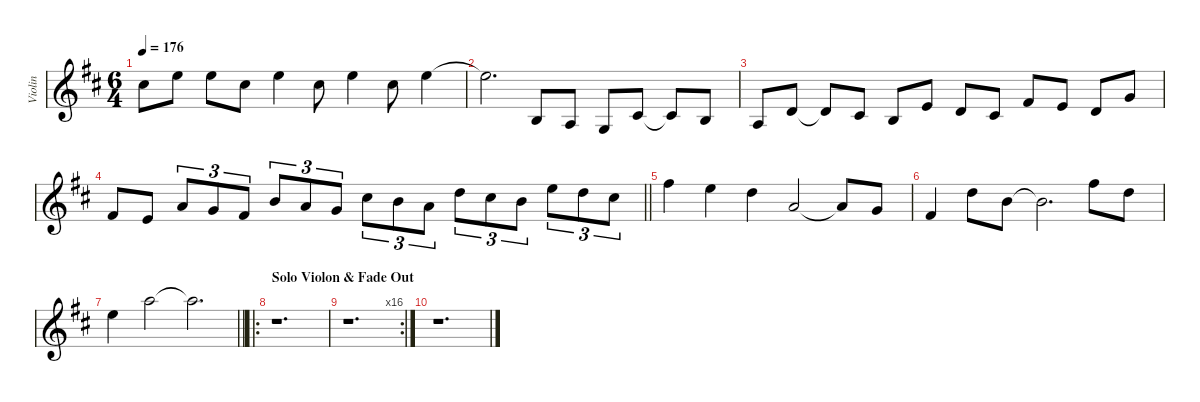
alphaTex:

\hideDynamics
\bracketExtendMode groupsimilarinstruments
\otherSystemsTrackNameOrientation horizontal
\track ("Violin" "Violin") {instrument violin}
\staff {score}
\tuning (E4 B3 G3 D3 A2 E2)
\ts (6 4)
\tempo 176
\clef g2
\ks bminor
9.1{acc #}.8{dy f beam Down} 12.1{acc forcenatural}.8{beam Down} 12.1{acc forcenatural}.8{beam Down} 9.1{acc #}.8{beam Down} 12.1{acc forcenatural}.4{beam Down} 9.1{acc #}.8{beam Down} 12.1{acc forcenatural}.4{beam Down} 9.1{acc #}.8{beam Down} 12.1{acc forcenatural}.4{beam Down} |
12.1{t acc forcenatural}.2{d beam Down} 4.3{acc forcenatural}.8{beam Up} 2.3{acc forcenatural}.8{beam Up} 5.4{acc forcenatural}.8{beam Up} 6.3{acc #}.8{beam Up} 6.3{t acc #}.8{beam Up} 4.3{acc forcenatural}.8{beam Up} |
2.3{acc forcenatural}.8{beam Up} 7.3{acc forcenatural}.8{beam Up} 7.3{t acc forcenatural}.8{beam Up} 6.3{acc #}.8{beam Up} 4.3{acc forcenatural}.8{beam Up} 5.2{acc forcenatural}.8{beam Up} 3.2{acc forcenatural}.8{beam Up} 2.2{acc #}.8{beam Up} 7.2{acc #}.8{beam Up} 5.2{acc forcenatural}.8{beam Up} 3.2{acc forcenatural}.8{beam Up} 8.2{acc forcenatural}.8{beam Up} |
\barLineRight lightlight
7.2{acc #}.8{beam Up} 5.2{acc forcenatural}.8{beam Up} 10.2{acc forcenatural}.8{tu (3 2) beam Up} 8.2{acc forcenatural}.8{tu (3 2) beam Up} 7.2{acc #}.8{tu (3 2) beam Up} 12.2{acc forcenatural}.8{tu (3 2) beam Up} 10.2{acc forcenatural}.8{tu (3 2) beam Up} 8.2{acc forcenatural}.8{tu (3 2) beam Up} 14.2{acc #}.8{tu (3 2) beam Down} 12.2{acc forcenatural}.8{tu (3 2) beam Down} 10.2{acc forcenatural}.8{tu (3 2) beam Down} 15.2{acc forcenatural}.8{tu (3 2) beam Down} 14.2{acc #}.8{tu (3 2) beam Down} 12.2{acc forcenatural}.8{tu (3 2) beam Down} 17.2{acc forcenatural}.8{tu (3 2) beam Down} 15.2{acc forcenatural}.8{tu (3 2) beam Down} 14.2{acc #}.8{tu (3 2) beam Down} |
14.1{acc #}.4{beam Down} 12.1{acc forcenatural}.4{beam Down} 10.1{acc forcenatural}.4{beam Down} 10.2{acc forcenatural}.2{beam Up} 10.2{t acc forcenatural}.8{beam Up} 8.2{acc forcenatural}.8{beam Up} |
7.2{acc #}.4{beam Up} 10.1{acc forcenatural}.8{beam Down} 7.1{acc forcenatural}.8{beam Down} 7.1{t acc forcenatural}.2{d beam Down} 14.1{acc #}.8{beam Down} 10.1{acc forcenatural}.8{beam Down} |
\barLineRight lightlight
12.1{acc forcenatural}.4{beam Down} 17.1{acc forcenatural}.2{beam Down} 17.1{t acc forcenatural}.2{d beam Down} |
\ro
\section ("" "Solo Violon & Fade Out")
r.1{d beam Down} |
\rc 16
r.1{d beam Down} |
r.1{d beam Down}
